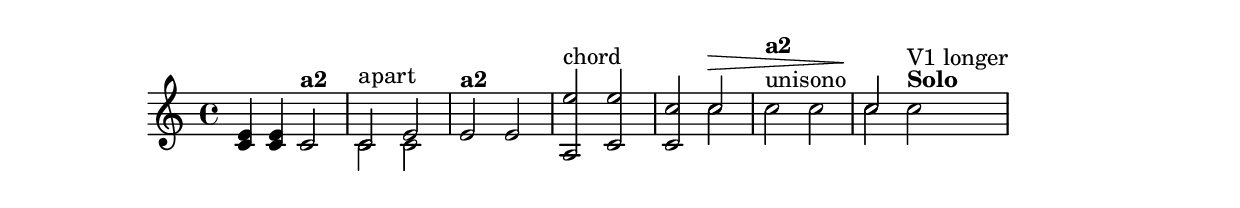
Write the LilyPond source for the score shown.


\header {
  texidoc ="Overrides for the part-combiner. All functions like
  @code{\\partcombineApart} and @code{\\once \partcombineApart} are
  internally implemented using a dedicated @code{partCombineForced}
  context property."
}

\layout { ragged-right = ##t }

\version "2.19.29"

mI = \relative {
	e'4 e c2 |
	\partcombineApart c^"apart" e |
	e e |
	\partcombineChords e'^"chord" e |
	\partcombineAutomatic c c\> |
	\partcombineUnisono c^"unisono" c |
	\partcombineAutomatic c\! c^"V1 longer" |
}
mII = \relative {
	c'4 c c2 |
	c c |
	\partcombineAutomatic e^"auto" e |
	a, c |
	c c' |
	c c |
	c
}

\score {
	\new Staff \partcombine \mI \mII
}
